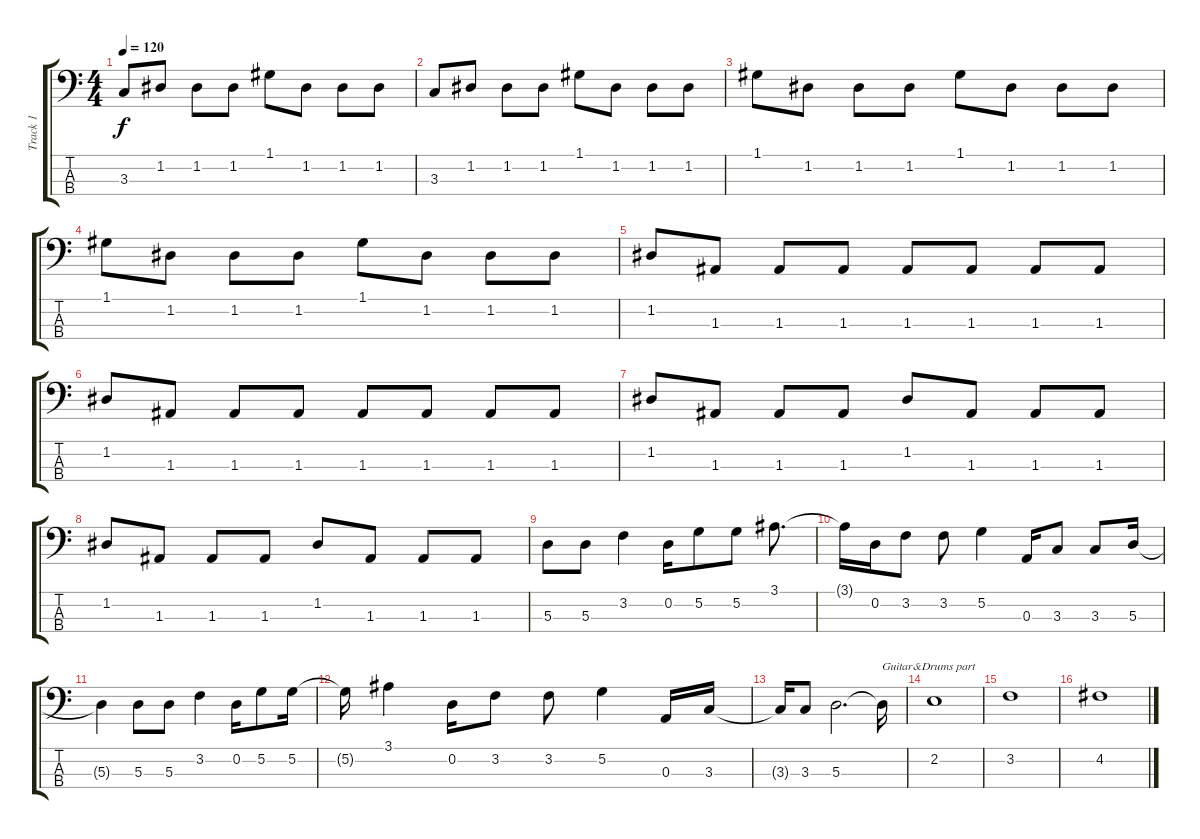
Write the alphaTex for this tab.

\track ("Track 1" "Track 1") {instrument electricbassfinger}
\staff {score tabs}
\tuning (G2 D2 A1 E1) {hide}
\ts (4 4)
\tempo 120
\clef f4
\ks c
3.3.8{dy f} 1.2.8 1.2.8 1.2.8 1.1.8 1.2.8 1.2.8 1.2.8 |
3.3.8 1.2.8 1.2.8 1.2.8 1.1.8 1.2.8 1.2.8 1.2.8 |
1.1.8 1.2.8 1.2.8 1.2.8 1.1.8 1.2.8 1.2.8 1.2.8 |
1.1.8 1.2.8 1.2.8 1.2.8 1.1.8 1.2.8 1.2.8 1.2.8 |
1.2.8 1.3.8 1.3.8 1.3.8 1.3.8 1.3.8 1.3.8 1.3.8 |
1.2.8 1.3.8 1.3.8 1.3.8 1.3.8 1.3.8 1.3.8 1.3.8 |
1.2.8 1.3.8 1.3.8 1.3.8 1.2.8 1.3.8 1.3.8 1.3.8 |
1.2.8 1.3.8 1.3.8 1.3.8 1.2.8 1.3.8 1.3.8 1.3.8 |
5.3.8 5.3.8 3.2.4 0.2.16 5.2.8 5.2.8 3.1.8{d} |
3.1{t}.16 0.2.16 3.2.8 3.2.8 5.2.4 0.3.16 3.3.8 3.3.8 5.3.16 |
5.3{t}.4 5.3.8 5.3.8 3.2.4 0.2.16 5.2.8 5.2.16 |
5.2{t}.16 3.1.4 0.2.16 3.2.8 3.2.8 5.2.4 0.3.16 3.3.16 |
3.3{t}.16 3.3.8 5.3.2{d} 5.3{t}.16{txt "Guitar&Drums part"} |
2.2.1 |
3.2.1 |
4.2.1
